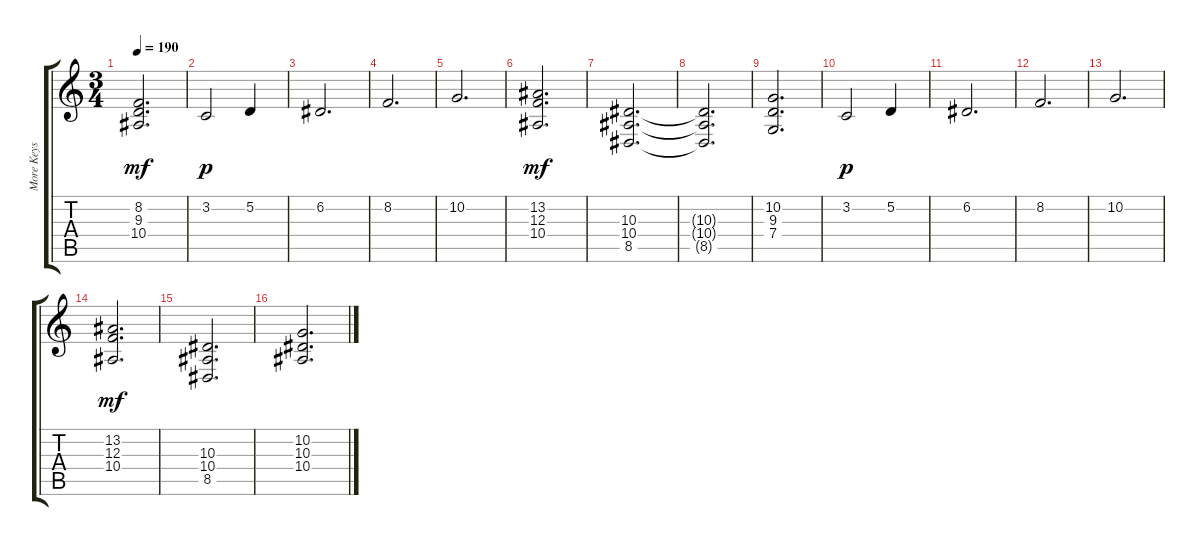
\track ("More Keys" "More Keys") {instrument stringensemble1}
\staff {score tabs}
\tuning (D4 A3 F3 C3 G2 C2) {hide}
\ts (3 4)
\tempo 190
\clef g2
\ks c
(8.2 9.3 10.4).2{d dy mf} |
3.2.2{dy p} 5.2.4 |
6.2.2{d} |
8.2.2{d} |
10.2.2{d} |
(13.2 12.3 10.4).2{d dy mf} |
(10.3 10.4 8.5).2{d} |
(10.3{t} 10.4{t} 8.5{t}).2{d} |
(10.2 9.3 7.4).2{d} |
3.2.2{dy p} 5.2.4 |
6.2.2{d} |
8.2.2{d} |
10.2.2{d} |
(13.2 12.3 10.4).2{d dy mf} |
(10.3 10.4 8.5).2{d} |
(10.2 10.3 10.4).2{d}
